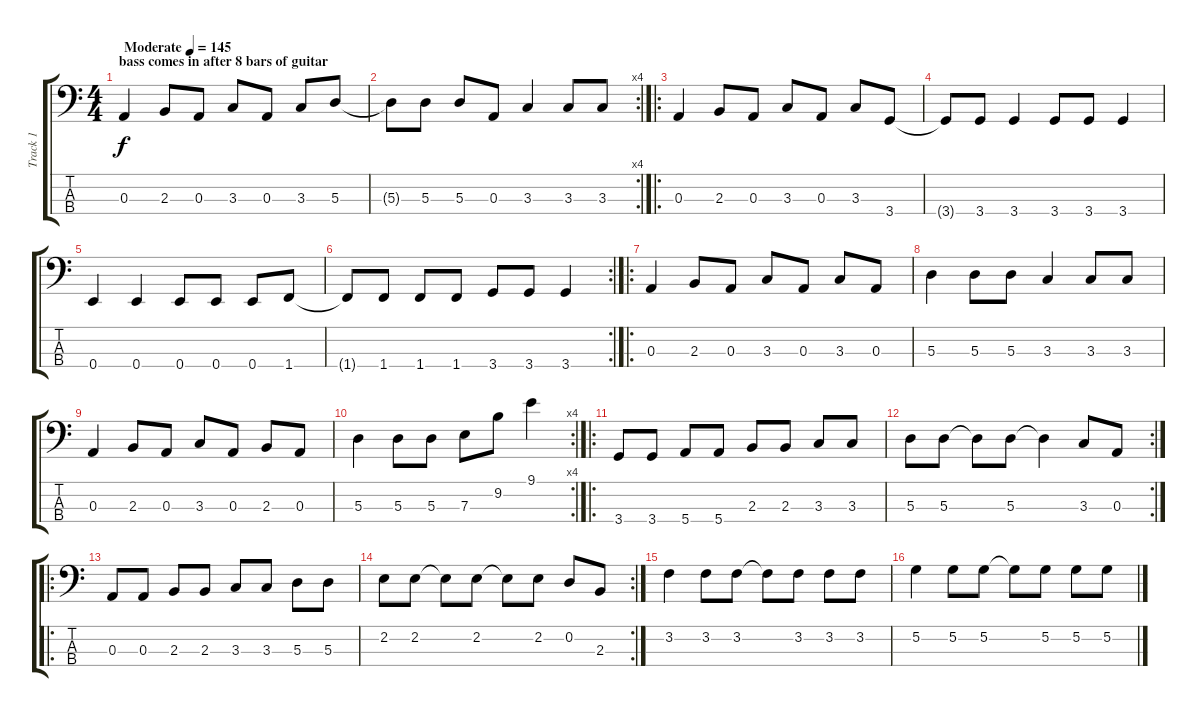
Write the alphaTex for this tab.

\track ("Track 1" "Track 1") {instrument electricbassfinger}
\staff {score tabs}
\tuning (G2 D2 A1 E1) {hide}
\ts (4 4)
\section ("" "bass comes in after 8 bars of guitar")
\tempo (145 "Moderate")
\clef f4
\ks c
0.3.4{dy f instrument electricbassfinger} 2.3.8 0.3.8 3.3.8 0.3.8 3.3.8 5.3.8 |
\rc 4
5.3{t}.8 5.3.8 5.3.8 0.3.8 3.3.4 3.3.8 3.3.8 |
\ro
0.3.4 2.3.8 0.3.8 3.3.8 0.3.8 3.3.8 3.4.8 |
3.4{t}.8 3.4.8 3.4.4 3.4.8 3.4.8 3.4.4 |
0.4.4 0.4.4 0.4.8 0.4.8 0.4.8 1.4.8 |
\rc 2
1.4{t}.8 1.4.8 1.4.8 1.4.8 3.4.8 3.4.8 3.4.4 |
\ro
0.3.4 2.3.8 0.3.8 3.3.8 0.3.8 3.3.8 0.3.8 |
5.3.4 5.3.8 5.3.8 3.3.4 3.3.8 3.3.8 |
0.3.4 2.3.8 0.3.8 3.3.8 0.3.8 2.3.8 0.3.8 |
\rc 4
5.3.4 5.3.8 5.3.8 7.3.8 9.2.8 9.1.4 |
\ro
3.4.8 3.4.8 5.4.8 5.4.8 2.3.8 2.3.8 3.3.8 3.3.8 |
\rc 2
5.3.8 5.3.8 5.3{t}.8 5.3.8 5.3{t}.4 3.3.8 0.3.8 |
\ro
0.3.8 0.3.8 2.3.8 2.3.8 3.3.8 3.3.8 5.3.8 5.3.8 |
\rc 2
2.2.8 2.2.8 2.2{t}.8 2.2.8 2.2{t}.8 2.2.8 0.2.8 2.3.8 |
3.2.4 3.2.8 3.2.8 3.2{t}.8 3.2.8 3.2.8 3.2.8 |
5.2.4 5.2.8 5.2.8 5.2{t}.8 5.2.8 5.2.8 5.2.8
